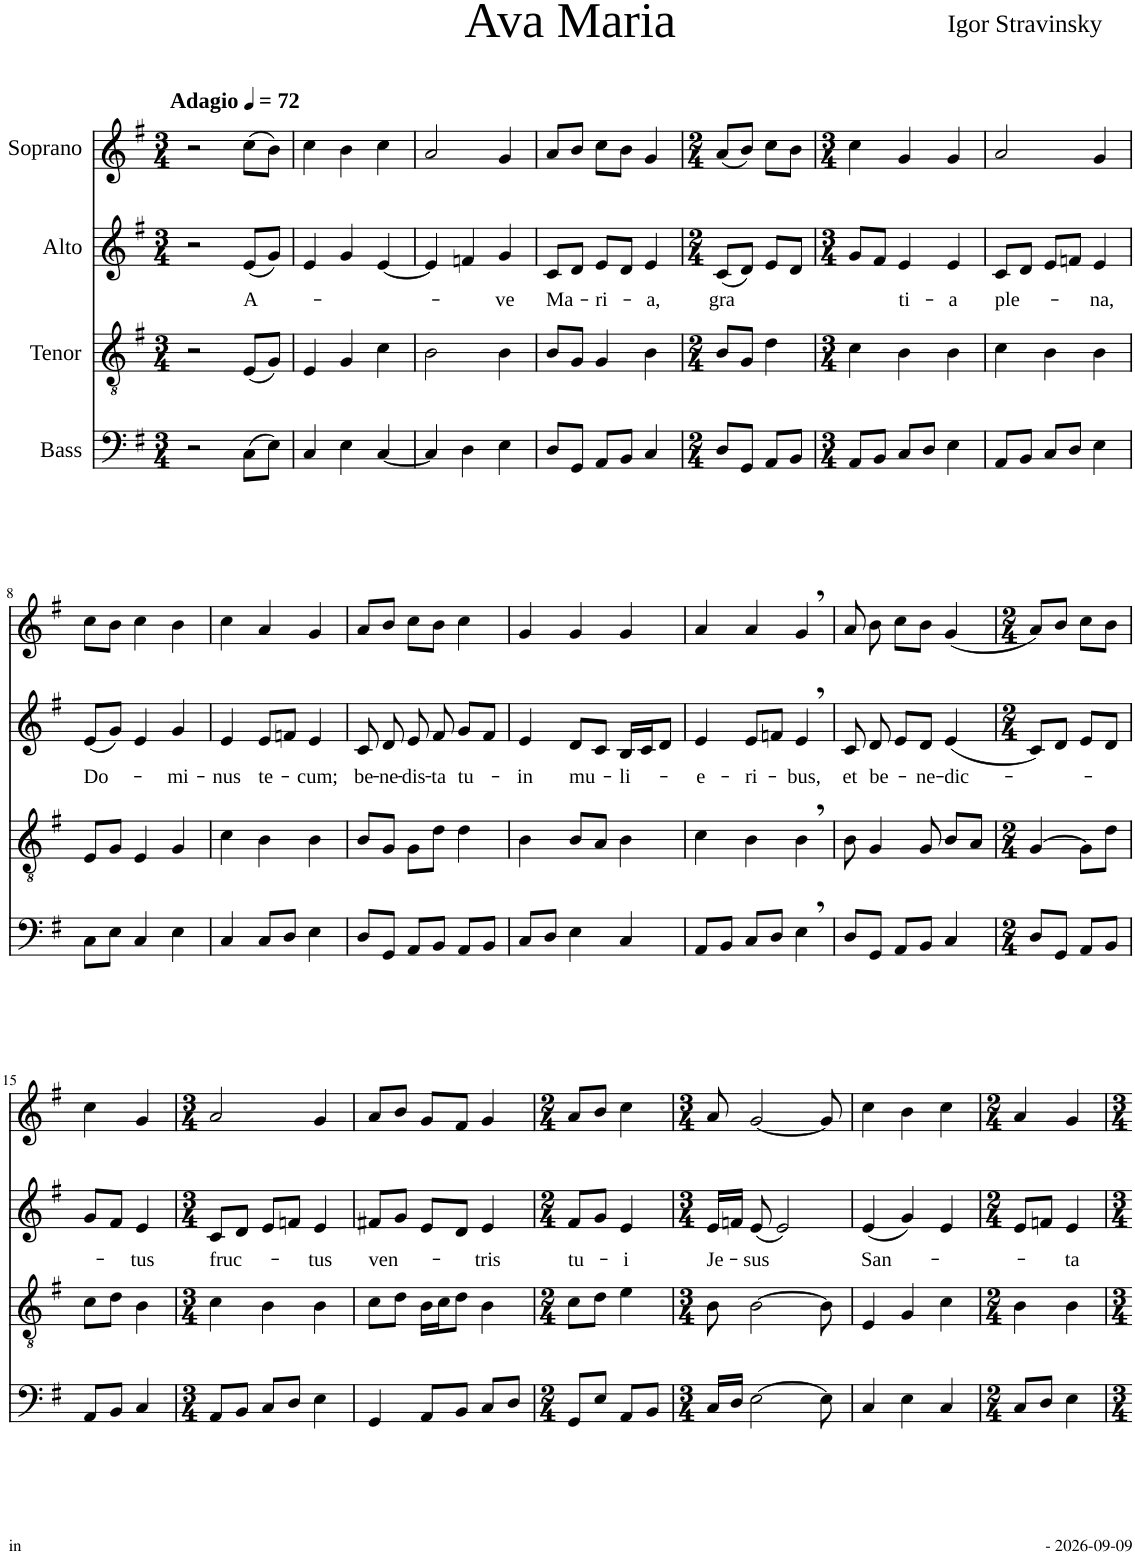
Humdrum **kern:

**kern	**kern	**kern	**text	**kern
*part4	*part3	*part2	*part2	*part1
*staff4	*staff3	*staff2	*staff2	*staff1
*I"Bass	*I"Tenor	*I"Alto	*	*I"Soprano
*I'B	*I'T	*	*	*I'S
*clefF4	*clefGv2	*clefG2	*	*clefG2
*k[f#]	*k[f#]	*k[f#]	*	*k[f#]
*M3/4	*M3/4	*M3/4	*	*M3/4
=1	=1	=1	=1	=1
2r	2r	2r	.	2r
*	*	*	*	*MM72
!	!	!	!	!LO:TX:a:B:t=Adagio
!	!	!	!LO:LY:b	!
(8C\L	(8E/L	(8e/L	A-	(8cc\L
8E\J)	8G/J)	8g/J)	.	8b\J)
=2	=2	=2	=2	=2
4C/	4E/	4e/	.	4cc\
4E\	4G/	4g/	.	4b\
[4C/	4c\	[4e/	.	4cc\
=3	=3	=3	=3	=3
4C/]	2B\	4e/]	.	2a/
4D\	.	4fn/	.	.
!	!	!	!LO:LY:b	!
4E\	4B\	4g/	-ve	4g/
=4	=4	=4	=4	=4
!	!	!	!LO:LY:b	!
8D/L	8B/L	8c/L	Ma-	8a/L
8GG/J	8G/J	8d/J	.	8b/J
!	!	!	!LO:LY:b	!
8AA/L	4G/	8e/L	-ri-	8cc\L
8BB/J	.	8d/J	.	8b\J
!	!	!	!LO:LY:b	!
4C/	4B\	4e/	-a,	4g/
=5	=5	=5	=5	=5
*M2/4	*M2/4	*M2/4	*	*M2/4
!	!	!	!LO:LY:b	!
8D/L	8B/L	(8c/L	gra	(8a/L
8GG/J	8G/J	8d/J)	.	8b/J)
8AA/L	4d\	8e/L	.	8cc\L
8BB/J	.	8d/J	.	8b\J
=6	=6	=6	=6	=6
*M3/4	*M3/4	*M3/4	*	*M3/4
8AA/L	4c\	8g/L	.	4cc\
8BB/J	.	8f#/J	.	.
!	!	!	!LO:LY:b	!
8C/L	4B\	4e/	ti-	4g/
8D/J	.	.	.	.
!	!	!	!LO:LY:b	!
4E\	4B\	4e/	-a	4g/
=7	=7	=7	=7	=7
!	!	!	!LO:LY:b	!
8AA/L	4c\	8c/L	ple-	2a/
8BB/J	.	8d/J	.	.
8C/L	4B\	8e/L	.	.
8D/J	.	8fn/J	.	.
!	!	!	!LO:LY:b	!
4E\	4B\	4e/	-na,	4g/
!!LO:LB:g=z
=8	=8	=8	=8	=8
!	!	!	!LO:LY:b	!
8C\L	8E/L	(8e/L	Do-	8cc\L
8E\J	8G/J	8g/J)	.	8b\J
4C/	4E/	4e/	.	4cc\
!	!	!	!LO:LY:b	!
4E\	4G/	4g/	-mi-	4b\
=9	=9	=9	=9	=9
!	!	!	!LO:LY:b	!
4C/	4c\	4e/	-nus	4cc\
!	!	!	!LO:LY:b	!
8C/L	4B\	8e/L	te-	4a/
8D/J	.	8fn/J	.	.
!	!	!	!LO:LY:b	!
4E\	4B\	4e/	-cum;	4g/
=10	=10	=10	=10	=10
!	!	!	!LO:LY:b	!
8D/L	8B/L	8c/	be-	8a/L
!	!	!	!LO:LY:b	!
8GG/J	8G/J	8d/	-ne-	8b/J
!	!	!	!LO:LY:b	!
8AA/L	8G\L	8e/	-dis-	8cc\L
!	!	!	!LO:LY:b	!
8BB/J	8d\J	8f#/	-ta	8b\J
!	!	!	!LO:LY:b	!
8AA/L	4d\	8g/L	tu-	4cc\
8BB/J	.	8f#/J	.	.
=11	=11	=11	=11	=11
!	!	!	!LO:LY:b	!
8C/L	4B\	4e/	in	4g/
8D/J	.	.	.	.
!	!	!	!LO:LY:b	!
4E\	8B/L	8d/L	mu-	4g/
.	8A/J	8c/J	.	.
!	!	!	!LO:LY:b	!
4C/	4B\	16B/LL	-li-	4g/
.	.	16c/J	.	.
.	.	8d/J	.	.
=12	=12	=12	=12	=12
!	!	!	!LO:LY:b	!
8AA/L	4c\	4e/	-e-	4a/
8BB/J	.	.	.	.
!	!	!	!LO:LY:b	!
8C/L	4B\	8e/L	-ri-	4a/
8D/J	.	8fn/J	.	.
!	!	!	!LO:LY:b	!
4E,\	4B,\	4e,/	-bus,	4g,/
=13	=13	=13	=13	=13
!	!	!	!LO:LY:b	!
8D/L	8B\	8c/	et	8a/
!	!	!	!LO:LY:b	!
8GG/J	4G/	8d/	be-	8b\
8AA/L	.	8e/L	.	8cc\L
!	!	!	!LO:LY:b	!
8BB/J	8G/	8d/J	-ne-	8b\J
!	!	!	!LO:LY:b	!
4C/	8B/L	(4e/	-dic-	(4g/
.	8A/J	.	.	.
=14	=14	=14	=14	=14
*M2/4	*M2/4	*M2/4	*	*M2/4
8D/L	[4G/	8c/L)	.	8a/L)
8GG/J	.	8d/J	.	8b/J
8AA/L	8G\L]	8e/L	.	8cc\L
8BB/J	8d\J	8d/J	.	8b\J
!!LO:LB:g=z
=15	=15	=15	=15	=15
8AA/L	8c\L	8g/L	.	4cc\
8BB/J	8d\J	8f#/J	.	.
!	!	!	!LO:LY:b	!
4C/	4B\	4e/	-tus	4g/
=16	=16	=16	=16	=16
*M3/4	*M3/4	*M3/4	*	*M3/4
!	!	!	!LO:LY:b	!
8AA/L	4c\	8c/L	fruc-	2a/
8BB/J	.	8d/J	.	.
8C/L	4B\	8e/L	.	.
8D/J	.	8fn/J	.	.
!	!	!	!LO:LY:b	!
4E\	4B\	4e/	-tus	4g/
=17	=17	=17	=17	=17
!	!	!	!LO:LY:b	!
4GG/	8c\L	8f#X/L	ven-	8a/L
.	8d\J	8g/J	.	8b/J
8AA/L	16B\LL	8e/L	.	8g/L
.	16c\J	.	.	.
8BB/J	8d\J	8d/J	.	8f#/J
!	!	!	!LO:LY:b	!
8C/L	4B\	4e/	-tris	4g/
8D/J	.	.	.	.
=18	=18	=18	=18	=18
*M2/4	*M2/4	*M2/4	*	*M2/4
!	!	!	!LO:LY:b	!
8GG/L	8c\L	8f#/L	tu-	8a/L
8E/J	8d\J	8g/J	.	8b/J
!	!	!	!LO:LY:b	!
8AA/L	4e\	4e/	-i	4cc\
8BB/J	.	.	.	.
=19	=19	=19	=19	=19
*M3/4	*M3/4	*M3/4	*	*M3/4
!	!	!	!LO:LY:b	!
16C/LL	8B\	16e/LL	Je-	8a/
16D/JJ	.	16fn/JJ	.	.
!	!	!	!LO:LY:b	!
[2E\	[2B\	(8e/	-sus	[2g/
.	.	2e/)	.	.
8E\]	8B\]	.	.	8g/]
=20	=20	=20	=20	=20
!	!	!	!LO:LY:b	!
4C/	4E/	(4e/	San-	4cc\
4E\	4G/	4g/)	.	4b\
4C/	4c\	4e/	.	4cc\
=21	=21	=21	=21	=21
*M2/4	*M2/4	*M2/4	*	*M2/4
8C/L	4B\	8e/L	.	4a/
8D/J	.	8fn/J	.	.
!	!	!	!LO:LY:b	!
4E\	4B\	4e/	-ta	4g/
=	=	=	=	=
*-	*-	*-	*-	*-
